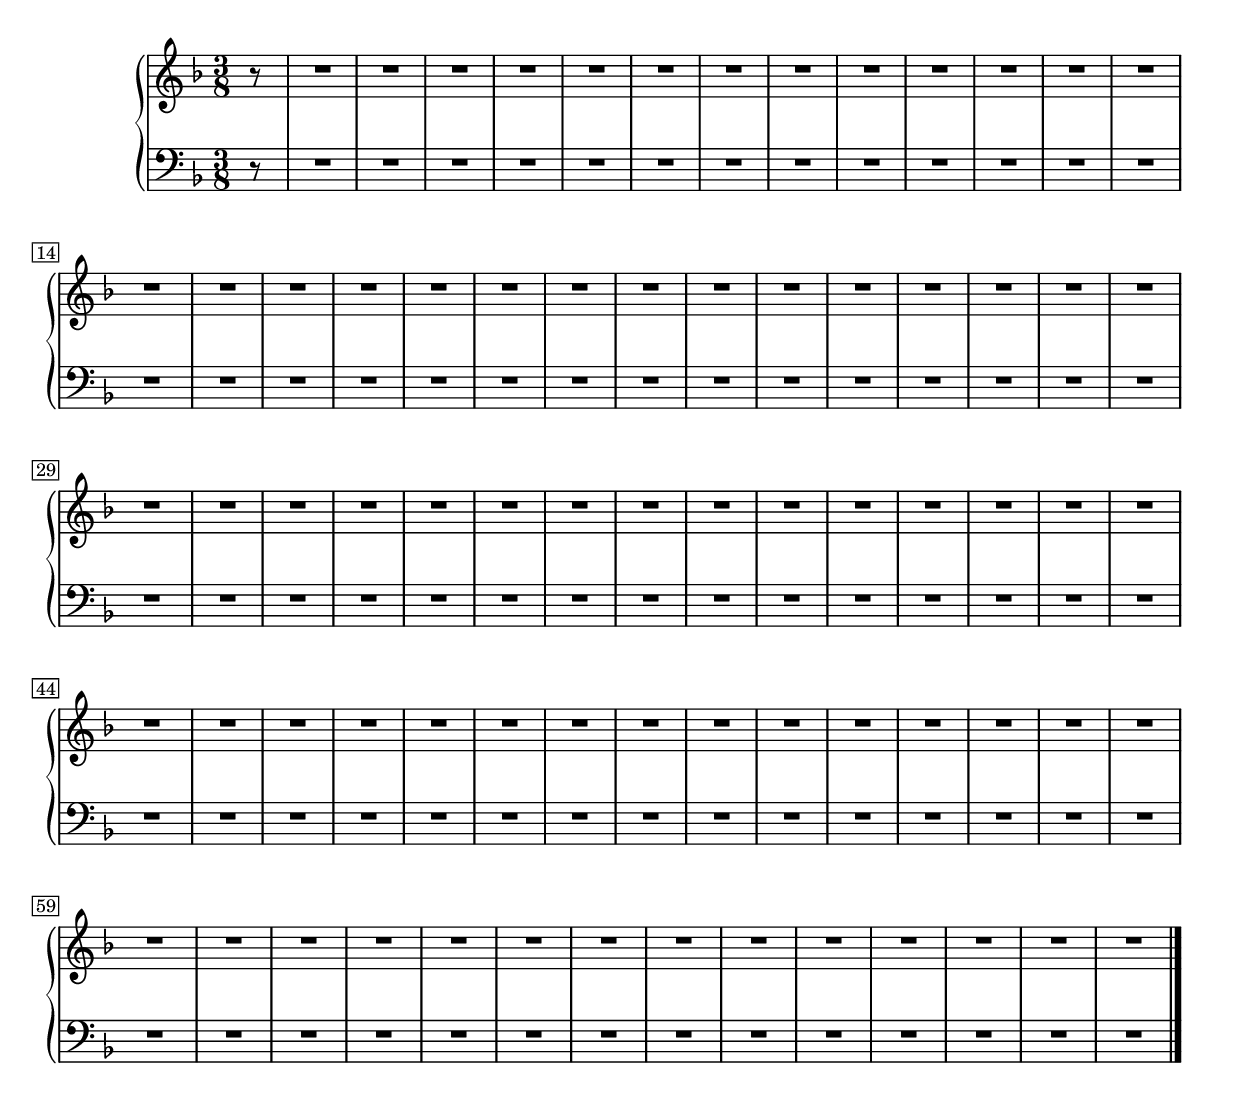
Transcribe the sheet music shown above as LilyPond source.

Global = {
  \key f \major
  \time 3/8
  \include "../global.ly"
}

Soprano = \context Voice = "one" \relative c' {
  \voiceOne
  \stemUp\tieUp
  \override MultiMeasureRest.staff-position = #0
  \override Rest.staff-position = #0
  %1
  \partial 8 r8
  | R1*3/8*72
    \fine
}

Alto = \context Voice = "two" \relative c' {
  \voiceTwo
  \stemDown\tieDown
  \override Rest.staff-position = #0
  %1
}

Tenor = \context Voice = "three" \relative c {
  \voiceThree
  \stemUp\tieUp
  \override Rest.staff-position = #0
  %1
}

Bass = \context Voice = "four" \relative c {
  \voiceFour
  \stemDown\tieDown
  \override MultiMeasureRest.staff-position = #0
  \override Rest.staff-position = #0
  %1
  \partial 8 r8
  | R1*3/8*72
    \fine
}

\score {
  \new PianoStaff
  <<
    \accidentalStyle Score.piano
    \context Staff = "upper" <<
      \set Staff.midiInstrument = #"acoustic grand"
      \Global
      \clef treble
      \Soprano
      \Alto
    >>
    \context Staff = "lower" <<
      \set Staff.midiInstrument = #"acoustic grand"
      \Global
      \clef bass
      \Tenor
      \Bass
    >>
  >>
  \header {
    composer = ##f % "Johann Sebastian Bach"
    opus = ##f % "BWV 856"
    title = \markup { "Fuga XI " \char ##x007E " à 3" }
    subtitle = ##f
  }
  \layout {
    \context {
      \PianoStaff
      \override Parentheses.font-size = #-2
      \override TextScript.font-shape = #'italic
      \override TextScript.font-size = #-1
    }
  }
  \midi {
    \tempo 4 = 100
  }
}
